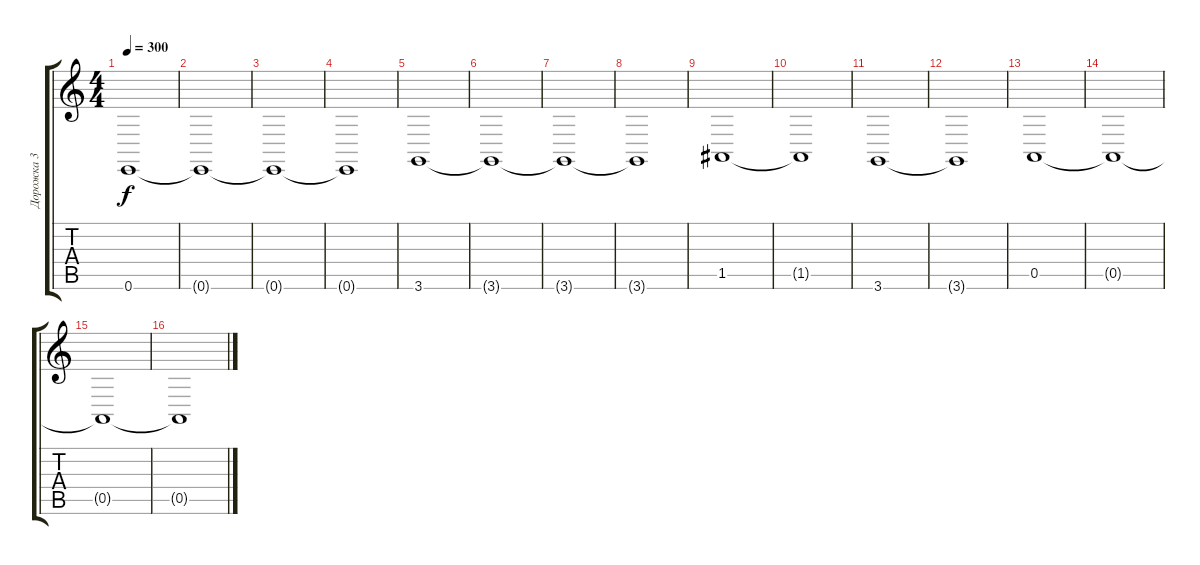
\track ("Дорожка 3" "Дорожка 3") {instrument tremolostrings}
\staff {score tabs}
\tuning (E4 B3 G3 D3 A2 E2) {hide}
\ts (4 4)
\tempo 300
\clef g2
\ks c
0.6.1{dy f} |
0.6{t}.1 |
0.6{t}.1 |
0.6{t}.1 |
3.6.1 |
3.6{t}.1 |
3.6{t}.1 |
3.6{t}.1 |
1.5.1 |
1.5{t}.1 |
3.6.1 |
3.6{t}.1 |
0.5.1 |
0.5{t}.1 |
0.5{t}.1 |
0.5{t}.1
